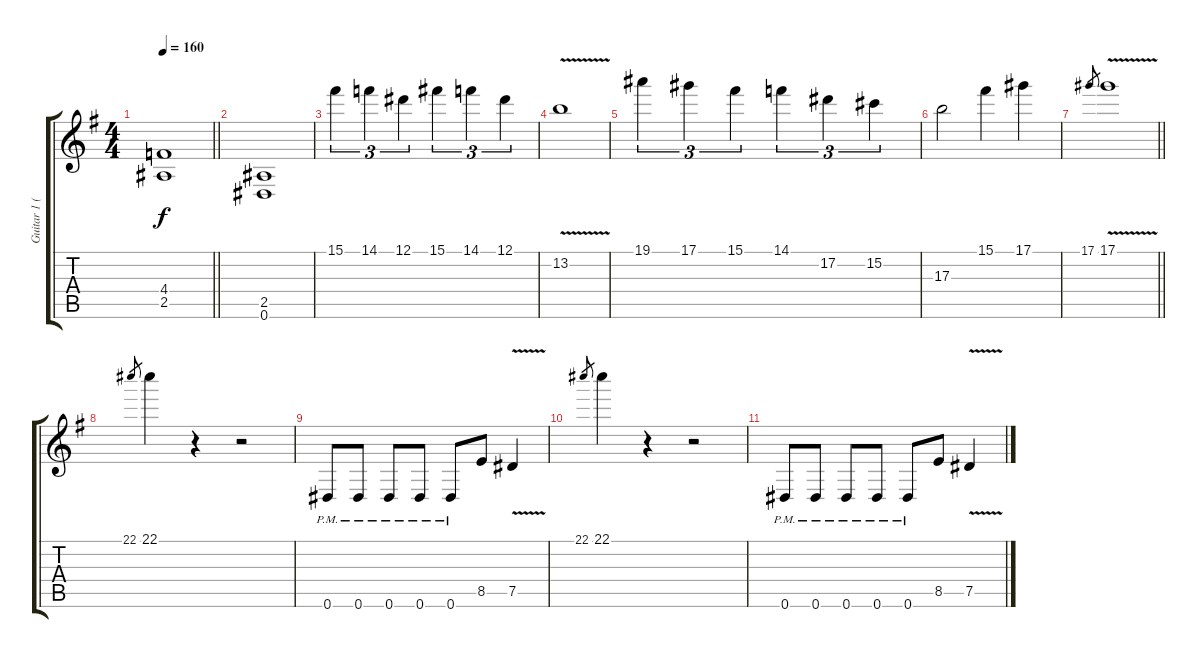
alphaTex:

\track ("Guitar 1 (SheJa)" "Guitar 1 (") {instrument distortionguitar}
\staff {score tabs}
\tuning (Eb4 Bb3 Gb3 Db3 Ab2 Eb2) {hide}
\ts (4 4)
\tempo 160
\clef g2
\barLineRight lightlight
\ks g
(4.4 2.5).1{dy f} |
(2.5 0.6).1 |
15.1.4{tu (3 2)} 14.1.4{tu (3 2)} 12.1.4{tu (3 2)} 15.1.4{tu (3 2)} 14.1.4{tu (3 2)} 12.1.4{tu (3 2)} |
13.2{v}.1 |
19.1.4{tu (3 2)} 17.1.4{tu (3 2)} 15.1.4{tu (3 2)} 14.1.4{tu (3 2)} 17.2.4{tu (3 2)} 15.2.4{tu (3 2)} |
17.3.2 15.1.4 17.1.4 |
\barLineRight lightlight
17.1.8{gr} 17.1{v}.1 |
22.1.8{gr} 22.1.4 r.4 r.2 |
0.6{pm}.8 0.6{pm}.8 0.6{pm}.8 0.6{pm}.8 0.6{pm}.8 8.5.8 7.5{v}.4 |
22.1.8{gr} 22.1.4 r.4 r.2 |
0.6{pm}.8 0.6{pm}.8 0.6{pm}.8 0.6{pm}.8 0.6{pm}.8 8.5.8 7.5{v}.4
